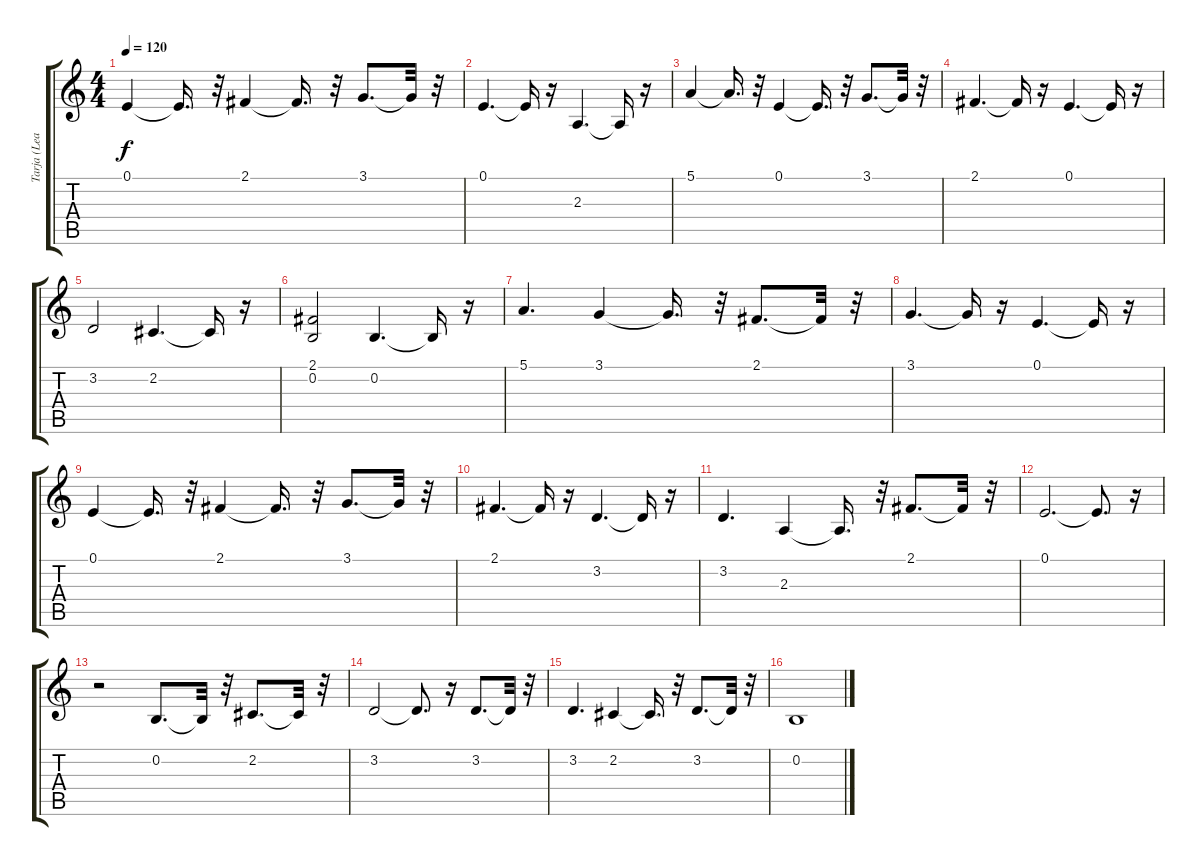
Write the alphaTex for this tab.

\track ("Tarja (Lead Vocals)" "Tarja (Lea") {instrument lead6voice}
\staff {score tabs}
\tuning (E4 B3 G3 D3 A2 E2) {hide}
\ts (4 4)
\tempo 120
\clef g2
\ks c
0.1.4{dy f} 0.1{t}.16{d} r.32 2.1.4 2.1{t}.16{d} r.32 3.1.8{d} 3.1{t}.32 r.32 |
0.1.4{d} 0.1{t}.16 r.16 2.3.4{d} 2.3{t}.16 r.16 |
5.1.4 5.1{t}.16{d} r.32 0.1.4 0.1{t}.16{d} r.32 3.1.8{d} 3.1{t}.32 r.32 |
2.1.4{d} 2.1{t}.16 r.16 0.1.4{d} 0.1{t}.16 r.16 |
3.2.2 2.2.4{d} 2.2{t}.16 r.16 |
(2.1 0.2).2 0.2.4{d} 0.2{t}.16 r.16 |
5.1.4{d} 3.1.4 3.1{t}.16{d} r.32 2.1.8{d} 2.1{t}.32 r.32 |
3.1.4{d} 3.1{t}.16 r.16 0.1.4{d} 0.1{t}.16 r.16 |
0.1.4 0.1{t}.16{d} r.32 2.1.4 2.1{t}.16{d} r.32 3.1.8{d} 3.1{t}.32 r.32 |
2.1.4{d} 2.1{t}.16 r.16 3.2.4{d} 3.2{t}.16 r.16 |
3.2.4{d} 2.3.4 2.3{t}.16{d} r.32 2.1.8{d} 2.1{t}.32 r.32 |
0.1.2{d} 0.1{t}.8{d} r.16 |
r.2 0.2.8{d} 0.2{t}.32 r.32 2.2.8{d} 2.2{t}.32 r.32 |
3.2.2 3.2{t}.8{d} r.16 3.2.8{d} 3.2{t}.32 r.32 |
3.2.4{d} 2.2.4 2.2{t}.16{d} r.32 3.2.8{d} 3.2{t}.32 r.32 |
0.2.1
